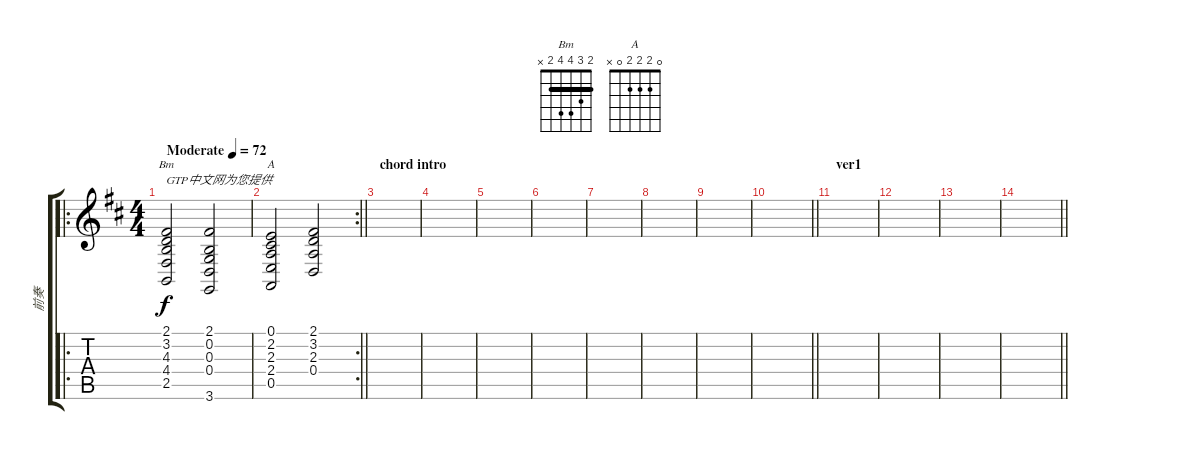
\track ("前奏" "前奏") {instrument stringensemble2}
\staff {score tabs}
\tuning (E4 B3 G3 D3 A2 E2) {hide}
\chord ("Bm" 2 3 4 4 2 x) {barre 2}
\chord ("A" 0 2 2 2 0 x)
\ro
\ts (4 4)
\tempo (72 "Moderate")
\clef g2
\ks d
(2.1 3.2 4.3 4.4 2.5).2{ch "Bm" txt "GTP中文网为您提供" dy f instrument stringensemble2} (2.1 0.2 0.3 0.4 3.6).2 |
\rc 2
\barLineRight lightlight
(0.1 2.2 2.3 2.4 0.5).2{ch "A"} (2.1 3.2 2.3 0.4).2 |
\section ("" "chord intro")
|
|
|
|
|
|
|
\barLineRight lightlight
|
\section ("" "ver1")
|
|
|
\barLineRight lightlight
